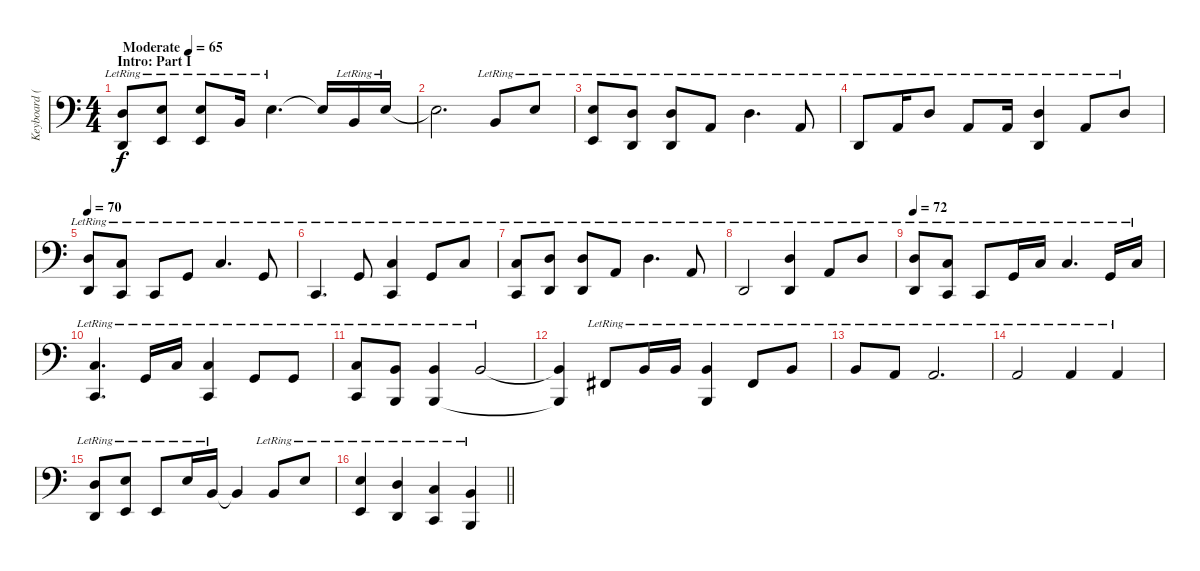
\track ("Keyboard (Piano: Left Hand)" "Keyboard (") {instrument electricgrandpiano}
\staff {score}
\tuning (G2 D2 A1 E1 B0) {hide}
\ts (4 4)
\section ("" "Intro: Part I")
\tempo (65 "Moderate")
\tempo 68
\tempo (65 "Moderate")
\clef f4
\ks c
(17.3{lr} 15.5{lr}).8{dy f instrument electricgrandpiano} (19.3{lr} 17.5{lr}).8 (19.3{lr} 17.5{lr}).8 19.4{lr}.16 19.3{lr}.4{d} 19.3{t}.16 19.4{lr}.16 19.3{lr}.16 |
19.3{t}.2{d} 19.4{lr}.8 19.3{lr}.8 |
(19.3{lr} 17.5{lr}).8 (17.3{lr} 15.5{lr}).8 (17.3{lr} 15.5{lr}).8 17.4{lr}.8 17.3{lr}.4{d} 17.4{lr}.8 |
15.5{lr}.8 17.4{lr}.16 17.3{lr}.8 17.4{lr}.8 17.4{lr}.16 (17.3{lr} 15.5{lr}).4 17.4{lr}.8 17.3{lr}.8 |
\tempo 70
(17.3{lr} 15.5{lr}).8 (15.3{lr} 13.5{lr}).8 13.5{lr}.8 15.4{lr}.8 15.3{lr}.4{d} 15.4{lr}.8 |
13.5{lr}.4{d} 15.4{lr}.8 (15.3{lr} 13.5{lr}).4 15.4{lr}.8 15.3{lr}.8 |
(15.3{lr} 13.5{lr}).8 (17.3{lr} 15.5{lr}).8 (17.3{lr} 15.5{lr}).8 17.4{lr}.8 17.3{lr}.4{d} 17.4{lr}.8 |
15.5{lr}.2 (17.3{lr} 15.5{lr}).4 17.4{lr}.8 17.3{lr}.8 |
\tempo 72
(17.3{lr} 15.5{lr}).8 (15.3{lr} 13.5{lr}).8 13.5{lr}.8 15.4{lr}.16 15.3{lr}.16 15.3{lr}.4{d} 15.4{lr}.16 15.3{lr}.16 |
(15.3{lr} 13.5{lr}).4{d} 15.4{lr}.16 15.3{lr}.16 (15.3{lr} 13.5{lr}).4 15.4{lr}.8 15.4{lr}.8 |
(15.3{lr} 13.5).8 (14.3{lr} 12.5{lr}).8 (14.3{lr} 12.5{lr}).4 14.3{lr}.2 |
(14.3{t} 12.5{t}).4 14.4{lr}.8 14.3{lr}.16 14.3{lr}.16 (14.3{lr} 12.5{lr}).4 14.4{lr}.8 14.3{lr}.8 |
14.3{lr}.8 12.3{lr}.8 12.3{lr}.2{d} |
12.3{lr}.2 12.3{lr}.4 12.3{lr}.4 |
(17.3{lr} 15.5{lr}).8 (19.3{lr} 17.5{lr}).8 17.5{lr}.8 19.3{lr}.16 19.4{lr}.16 19.4{t}.4 19.4{lr}.8 19.3{lr}.8 |
\barLineRight lightlight
(19.3{lr} 17.5{lr}).4 (17.3{lr} 15.5{lr}).4 (15.3{lr} 13.5{lr}).4 (14.3{lr} 12.5{lr}).4
